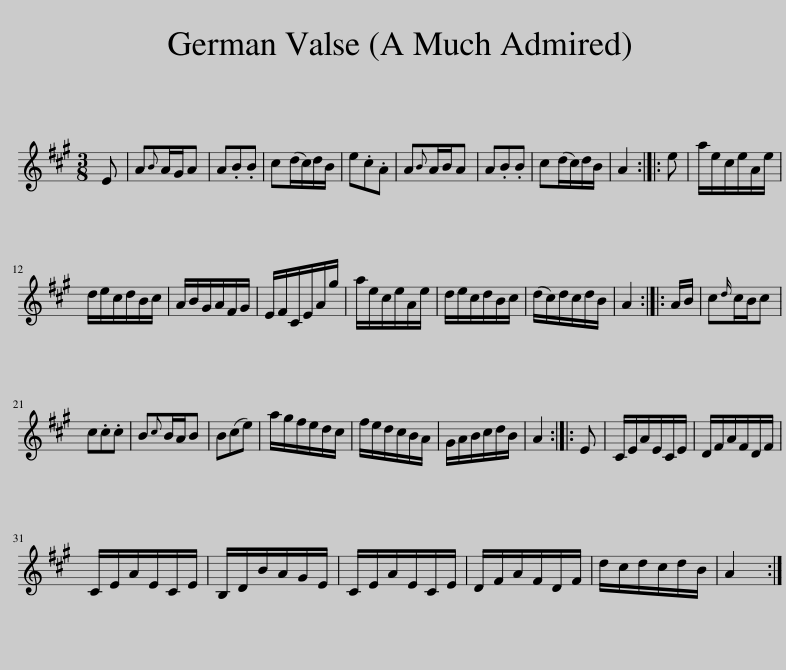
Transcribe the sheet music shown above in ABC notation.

X:1
L:1/8
M:3/8
I:linebreak $
K:A
V:1 treble
V:1
 E | A{B}A/G/A | A.B.B | c(d/c/)d/B/ | e.c.A | %5
 A{B}A/B/A | A.B.B | c(d/c/)d/B/ | A2 :: e | %10
 a/e/c/e/A/e/ |$ d/e/c/d/B/c/ | A/B/G/A/F/G/ | E/F/C/E/A/g/ | a/e/c/e/A/e/ | %15
 d/e/c/d/B/c/ | (d/c/)d/c/d/B/ | A2 :: A/B/ | c{d}c/B/c |$ %20
 c.c.c | B{c}B/A/B | B(ce) | a/g/f/e/d/c/ | f/e/d/c/B/A/ | %25
 G/A/B/c/d/B/ | A2 :: E | C/E/A/E/C/E/ | D/F/A/F/D/F/ |$ %30
 C/E/A/E/C/E/ | B,/D/B/A/G/E/ | C/E/A/E/C/E/ | D/F/A/F/D/F/ | d/c/d/c/d/B/ | %35
 A2 :| %36
